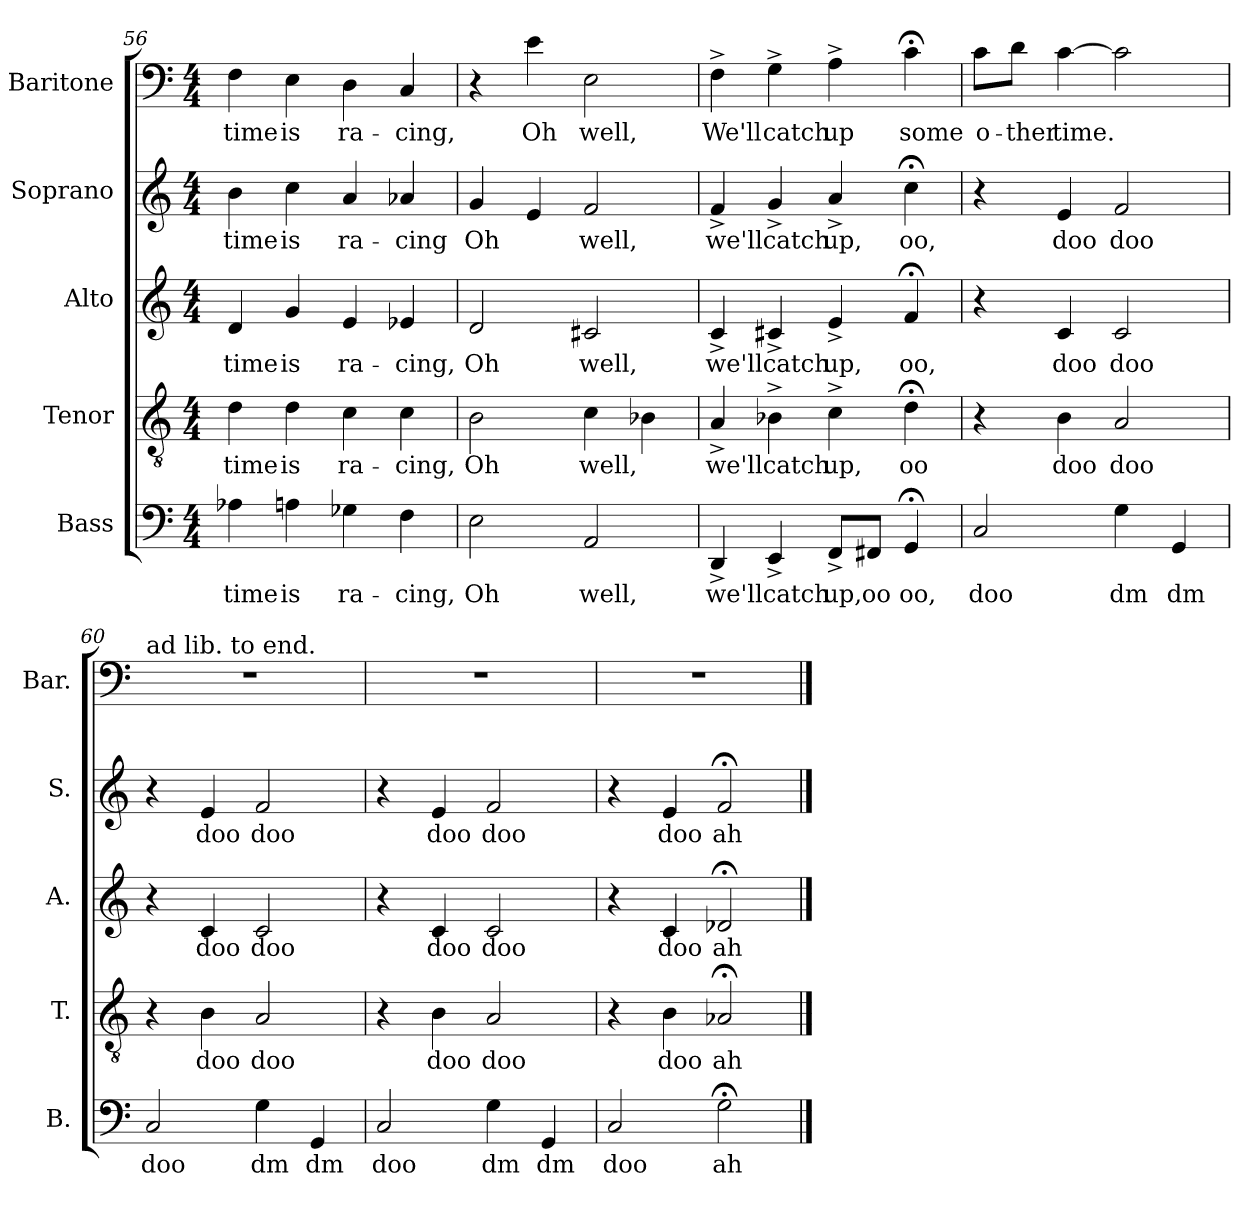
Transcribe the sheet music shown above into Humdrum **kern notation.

**kern	**text	**kern	**text	**kern	**text	**kern	**text	**kern	**text
*part5	*part5	*part4	*part4	*part3	*part3	*part2	*part2	*part1	*part1
*staff5	*staff5	*staff4	*staff4	*staff3	*staff3	*staff2	*staff2	*staff1	*staff1
*I"Bass	*	*I"Tenor	*	*I"Alto	*	*I"Soprano	*	*I"Baritone	*
*I'B.	*	*I'T.	*	*I'A.	*	*I'S.	*	*I'Bar.	*
*clefF4	*	*clefGv2	*	*clefG2	*	*clefG2	*	*clefF4	*
*k[]	*	*k[]	*	*k[]	*	*k[]	*	*k[]	*
*M4/4	*	*M4/4	*	*M4/4	*	*M4/4	*	*M4/4	*
=56	=56	=56	=56	=56	=56	=56	=56	=56	=56
!	!LO:LY:b	!	!LO:LY:b	!	!LO:LY:b	!	!LO:LY:b	!	!LO:LY:b
4A-X\	time	4d\	time	4d/	time	4b\	time	4F\	time
!	!LO:LY:b	!	!LO:LY:b	!	!LO:LY:b	!	!LO:LY:b	!	!LO:LY:b
4An\	is	4d\	is	4g/	is	4cc\	is	4E\	is
!	!LO:LY:b	!	!LO:LY:b	!	!LO:LY:b	!	!LO:LY:b	!	!LO:LY:b
4G-X\	ra-	4c\	ra-	4e/	ra-	4a/	ra-	4D\	ra-
!	!LO:LY:b	!	!LO:LY:b	!	!LO:LY:b	!	!LO:LY:b	!	!LO:LY:b
4F\	-cing,	4c\	-cing,	4e-X/	-cing,	4a-X/	-cing	4C/	-cing,
!!LO:PB:g=z
=57	=57	=57	=57	=57	=57	=57	=57	=57	=57
!	!LO:LY:b	!	!LO:LY:b	!	!LO:LY:b	!	!LO:LY:b	!	!
2E\	Oh	2B\	Oh	2d/	Oh	4g/	Oh	4r	.
!	!	!	!	!	!	!	!	!	!LO:LY:b
.	.	.	.	.	.	4e/	.	4e\	Oh
!	!LO:LY:b	!	!LO:LY:b	!	!LO:LY:b	!	!LO:LY:b	!	!LO:LY:b
2AA/	well,	4c\	well,	2c#X/	well,	2f/	well,	2E\	well,
.	.	4B-X\	.	.	.	.	.	.	.
=58	=58	=58	=58	=58	=58	=58	=58	=58	=58
!	!LO:LY:b	!	!LO:LY:b	!	!LO:LY:b	!	!LO:LY:b	!	!LO:LY:b
4DD^/	we'll	4A^/	we'll	4c^/	we'll	4f^/	we'll	4F^\	We'll
!	!LO:LY:b	!	!LO:LY:b	!	!LO:LY:b	!	!LO:LY:b	!	!LO:LY:b
4EE^/	catch	4B-X^\	catch	4c#X^/	catch	4g^/	catch	4G^\	catch
!	!LO:LY:b	!	!LO:LY:b	!	!LO:LY:b	!	!LO:LY:b	!	!LO:LY:b
8FF^/L	up,	4c^\	up,	4e^/	up,	4a^/	up,	4A^\	up
!	!LO:LY:b	!	!	!	!	!	!	!	!
8FF#X/J	oo	.	.	.	.	.	.	.	.
!	!LO:LY:b	!	!LO:LY:b	!	!LO:LY:b	!	!LO:LY:b	!	!LO:LY:b
4GG;</	oo,	4d;<\	oo	4f;</	oo,	4cc;<\	oo,	4c;<\	some
!!LO:LB:g=z
=59	=59	=59	=59	=59	=59	=59	=59	=59	=59
!	!LO:LY:b	!	!	!	!	!	!	!	!LO:LY:b
2C/	doo	4r	.	4r	.	4r	.	8c\L	o-
!	!	!	!	!	!	!	!	!	!LO:LY:b
.	.	.	.	.	.	.	.	8d\J	-ther
!	!	!	!LO:LY:b	!	!LO:LY:b	!	!LO:LY:b	!	!LO:LY:b
.	.	4B\	doo	4c/	doo	4e/	doo	[4c\	time.
!	!LO:LY:b	!	!LO:LY:b	!	!LO:LY:b	!	!LO:LY:b	!	!
4G\	dm	2A/	doo	2c/	doo	2f/	doo	2c\]	.
!	!LO:LY:b	!	!	!	!	!	!	!	!
4GG/	dm	.	.	.	.	.	.	.	.
=60	=60	=60	=60	=60	=60	=60	=60	=60	=60
!	!	!	!	!	!	!	!	!LO:TX:a:t=ad lib. to end.	!
!	!LO:LY:b	!	!	!	!	!	!	!	!
2C/	doo	4r	.	4r	.	4r	.	1r	.
!	!	!	!LO:LY:b	!	!LO:LY:b	!	!LO:LY:b	!	!
.	.	4B\	doo	4c/	doo	4e/	doo	.	.
!	!LO:LY:b	!	!LO:LY:b	!	!LO:LY:b	!	!LO:LY:b	!	!
4G\	dm	2A/	doo	2c/	doo	2f/	doo	.	.
!	!LO:LY:b	!	!	!	!	!	!	!	!
4GG/	dm	.	.	.	.	.	.	.	.
=61	=61	=61	=61	=61	=61	=61	=61	=61	=61
!	!LO:LY:b	!	!	!	!	!	!	!	!
2C/	doo	4r	.	4r	.	4r	.	1r	.
!	!	!	!LO:LY:b	!	!LO:LY:b	!	!LO:LY:b	!	!
.	.	4B\	doo	4c/	doo	4e/	doo	.	.
!	!LO:LY:b	!	!LO:LY:b	!	!LO:LY:b	!	!LO:LY:b	!	!
4G\	dm	2A/	doo	2c/	doo	2f/	doo	.	.
!	!LO:LY:b	!	!	!	!	!	!	!	!
4GG/	dm	.	.	.	.	.	.	.	.
=62	=62	=62	=62	=62	=62	=62	=62	=62	=62
!	!LO:LY:b	!	!	!	!	!	!	!	!
2C/	doo	4r	.	4r	.	4r	.	1r	.
!	!	!	!LO:LY:b	!	!LO:LY:b	!	!LO:LY:b	!	!
.	.	4B\	doo	4c/	doo	4e/	doo	.	.
!	!LO:LY:b	!	!LO:LY:b	!	!LO:LY:b	!	!LO:LY:b	!	!
2G;<\	ah	2A-X;</	ah	2d-X;</	ah	2f;</	ah	.	.
==	==	==	==	==	==	==	==	==	==
*-	*-	*-	*-	*-	*-	*-	*-	*-	*-
